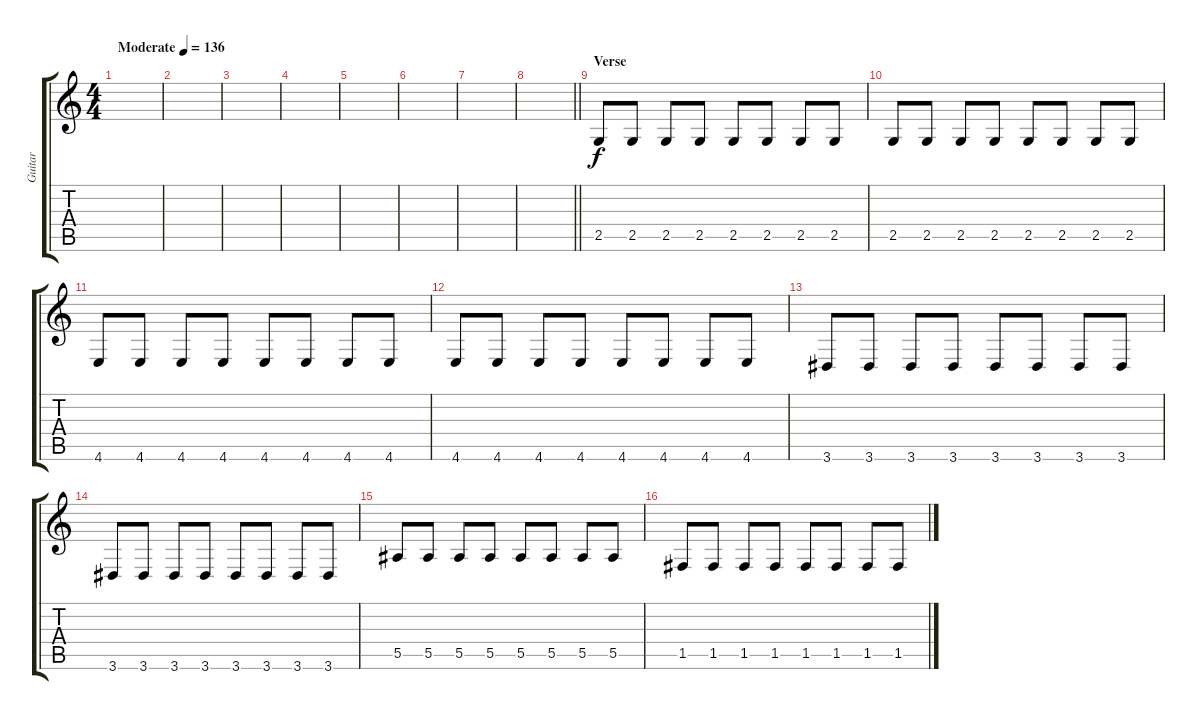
\track ("Guitar" "Guitar") {instrument distortionguitar}
\staff {score tabs}
\tuning (C4 G3 Eb3 Bb2 F2 C2) {hide}
\ts (4 4)
\tempo (136 "Moderate")
\clef g2
\ks c
|
|
|
|
|
|
|
\barLineRight lightlight
|
\section ("" "Verse")
2.5.8 2.5.8 2.5.8 2.5.8 2.5.8 2.5.8 2.5.8 2.5.8 |
2.5.8 2.5.8 2.5.8 2.5.8 2.5.8 2.5.8 2.5.8 2.5.8 |
4.6.8 4.6.8 4.6.8 4.6.8 4.6.8 4.6.8 4.6.8 4.6.8 |
4.6.8 4.6.8 4.6.8 4.6.8 4.6.8 4.6.8 4.6.8 4.6.8 |
3.6.8 3.6.8 3.6.8 3.6.8 3.6.8 3.6.8 3.6.8 3.6.8 |
3.6.8 3.6.8 3.6.8 3.6.8 3.6.8 3.6.8 3.6.8 3.6.8 |
5.5.8 5.5.8 5.5.8 5.5.8 5.5.8 5.5.8 5.5.8 5.5.8 |
1.5.8 1.5.8 1.5.8 1.5.8 1.5.8 1.5.8 1.5.8 1.5.8
